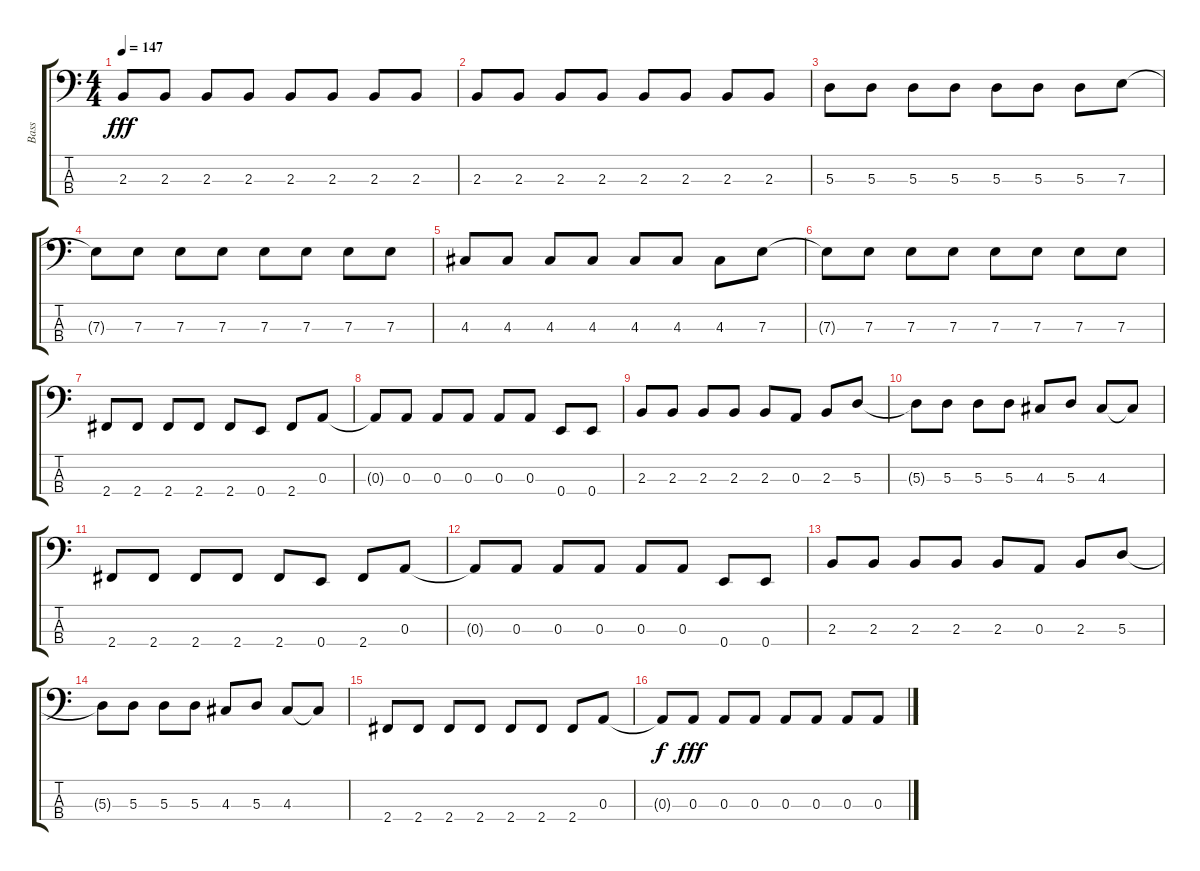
\track ("Bass" "Bass") {instrument electricbassfinger}
\staff {score tabs}
\tuning (G2 D2 A1 E1) {hide}
\ts (4 4)
\tempo 147
\clef f4
\ks c
2.3.8{dy fff} 2.3.8 2.3.8 2.3.8 2.3.8 2.3.8 2.3.8 2.3.8 |
2.3.8 2.3.8 2.3.8 2.3.8 2.3.8 2.3.8 2.3.8 2.3.8 |
5.3.8 5.3.8 5.3.8 5.3.8 5.3.8 5.3.8 5.3.8 7.3.8 |
7.3{t}.8 7.3.8 7.3.8 7.3.8 7.3.8 7.3.8 7.3.8 7.3.8 |
4.3.8 4.3.8 4.3.8 4.3.8 4.3.8 4.3.8 4.3.8 7.3.8 |
7.3{t}.8 7.3.8 7.3.8 7.3.8 7.3.8 7.3.8 7.3.8 7.3.8 |
2.4.8 2.4.8 2.4.8 2.4.8 2.4.8 0.4.8 2.4.8 0.3.8 |
0.3{t}.8 0.3.8 0.3.8 0.3.8 0.3.8 0.3.8 0.4.8 0.4.8 |
2.3.8 2.3.8 2.3.8 2.3.8 2.3.8 0.3.8 2.3.8 5.3.8 |
5.3{t}.8 5.3.8 5.3.8 5.3.8 4.3.8 5.3.8 4.3.8 4.3{t}.8 |
2.4.8 2.4.8 2.4.8 2.4.8 2.4.8 0.4.8 2.4.8 0.3.8 |
0.3{t}.8 0.3.8 0.3.8 0.3.8 0.3.8 0.3.8 0.4.8 0.4.8 |
2.3.8 2.3.8 2.3.8 2.3.8 2.3.8 0.3.8 2.3.8 5.3.8 |
5.3{t}.8 5.3.8 5.3.8 5.3.8 4.3.8 5.3.8 4.3.8 4.3{t}.8 |
2.4.8 2.4.8 2.4.8 2.4.8 2.4.8 2.4.8 2.4.8 0.3.8 |
0.3{t}.8{dy f} 0.3.8{dy fff} 0.3.8 0.3.8 0.3.8 0.3.8 0.3.8 0.3.8
